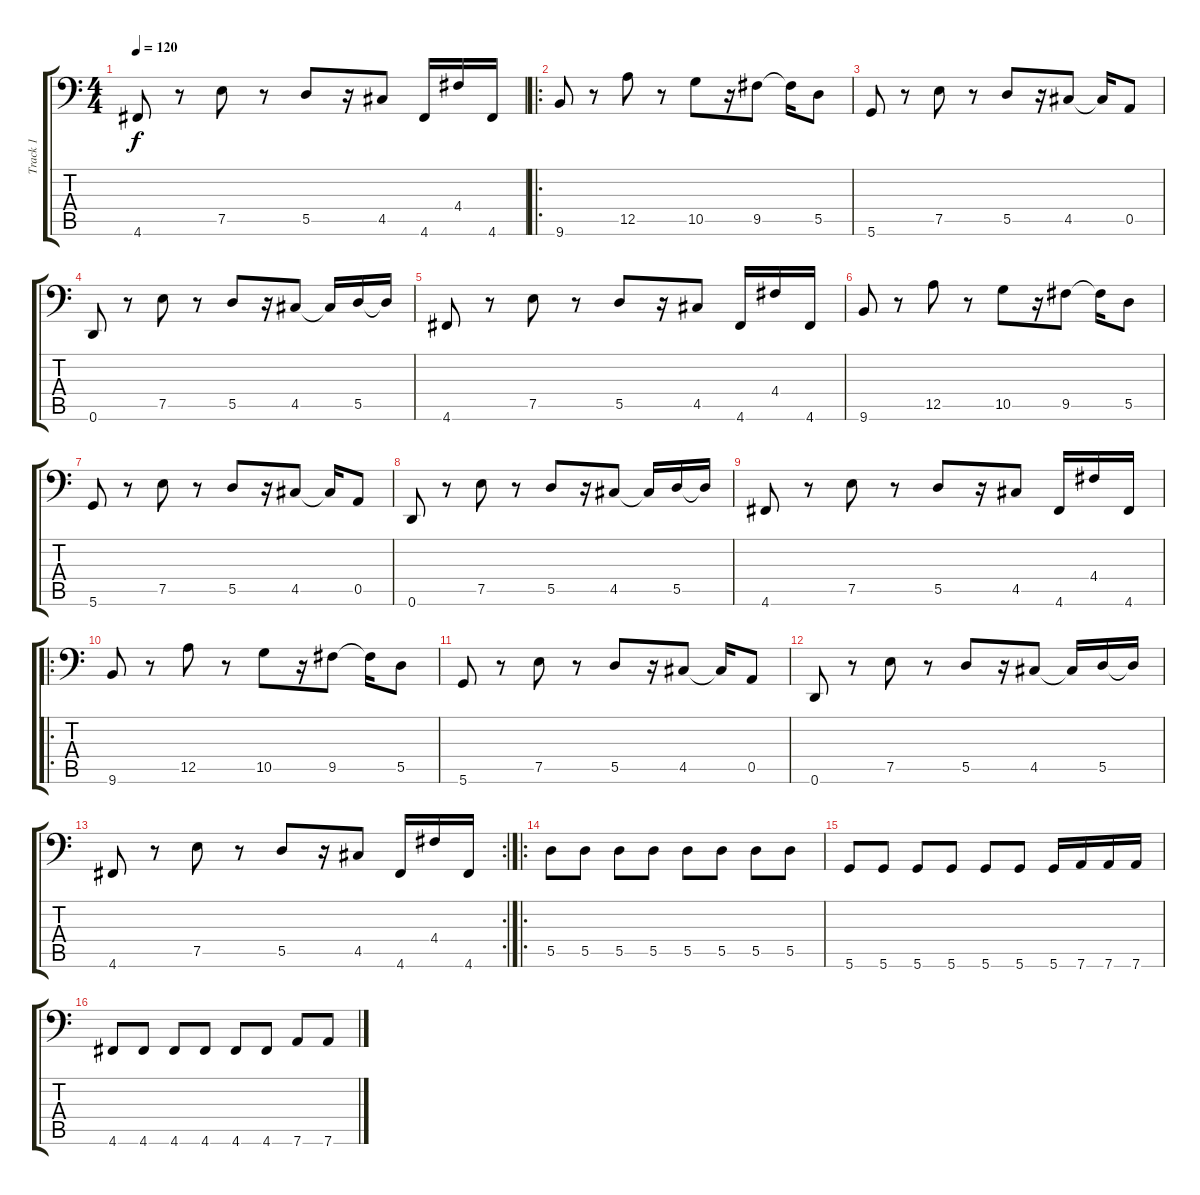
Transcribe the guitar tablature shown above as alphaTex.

\track ("Track 1" "Track 1") {instrument electricbasspick}
\staff {score tabs}
\tuning (E3 B2 G2 D2 A1 D1) {hide}
\ts (4 4)
\tempo 120
\clef f4
\ks c
4.6.8{dy f} r.8 7.5.8 r.8 5.5.8 r.16 4.5.8 4.6.16 4.4.16 4.6.16 |
\ro
9.6.8 r.8 12.5.8 r.8 10.5.8 r.16 9.5.8 9.5{t}.16 5.5.8 |
5.6.8 r.8 7.5.8 r.8 5.5.8 r.16 4.5.8 4.5{t}.16 0.5.8 |
0.6.8 r.8 7.5.8 r.8 5.5.8 r.16 4.5.8 4.5{t}.16 5.5.16 5.5{t}.16 |
4.6.8 r.8 7.5.8 r.8 5.5.8 r.16 4.5.8 4.6.16 4.4.16 4.6.16 |
9.6.8 r.8 12.5.8 r.8 10.5.8 r.16 9.5.8 9.5{t}.16 5.5.8 |
5.6.8 r.8 7.5.8 r.8 5.5.8 r.16 4.5.8 4.5{t}.16 0.5.8 |
0.6.8 r.8 7.5.8 r.8 5.5.8 r.16 4.5.8 4.5{t}.16 5.5.16 5.5{t}.16 |
4.6.8 r.8 7.5.8 r.8 5.5.8 r.16 4.5.8 4.6.16 4.4.16 4.6.16 |
\ro
9.6.8 r.8 12.5.8 r.8 10.5.8 r.16 9.5.8 9.5{t}.16 5.5.8 |
5.6.8 r.8 7.5.8 r.8 5.5.8 r.16 4.5.8 4.5{t}.16 0.5.8 |
0.6.8 r.8 7.5.8 r.8 5.5.8 r.16 4.5.8 4.5{t}.16 5.5.16 5.5{t}.16 |
\rc 2
4.6.8 r.8 7.5.8 r.8 5.5.8 r.16 4.5.8 4.6.16 4.4.16 4.6.16 |
\ro
5.5.8 5.5.8 5.5.8 5.5.8 5.5.8 5.5.8 5.5.8 5.5.8 |
5.6.8 5.6.8 5.6.8 5.6.8 5.6.8 5.6.8 5.6.16 7.6.16 7.6.16 7.6.16 |
4.6.8 4.6.8 4.6.8 4.6.8 4.6.8 4.6.8 7.6.8 7.6.8
